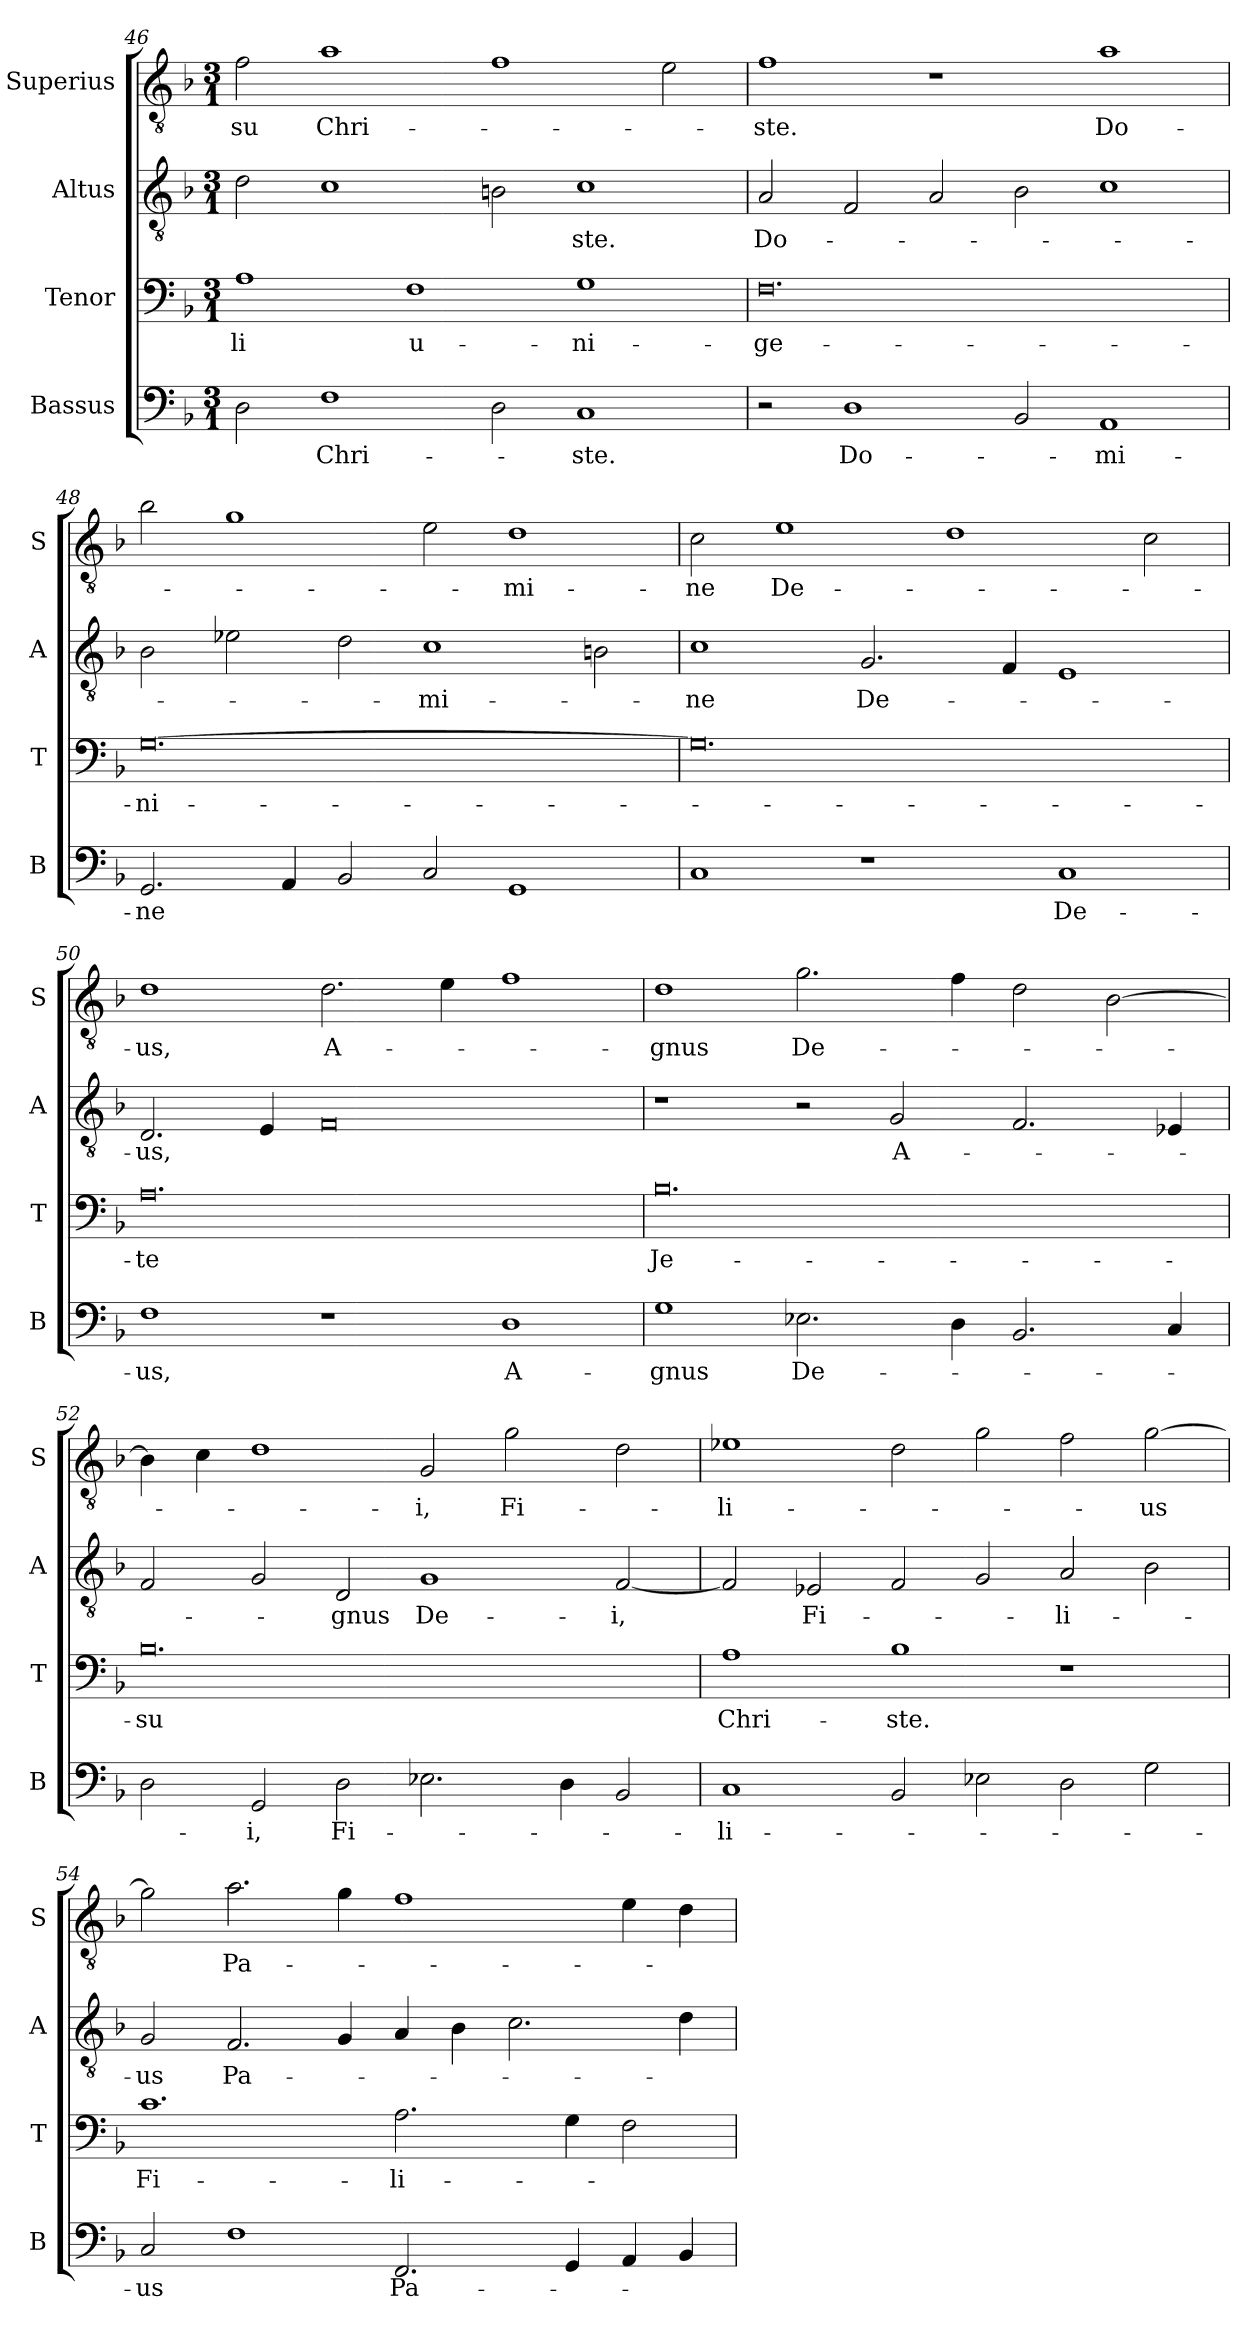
**kern	**text	**kern	**text	**kern	**text	**kern	**text
*part4	*part4	*part3	*part3	*part2	*part2	*part1	*part1
*staff4	*staff4	*staff3	*staff3	*staff2	*staff2	*staff1	*staff1
*I"Bassus	*	*I"Tenor	*	*I"Altus	*	*I"Superius	*
*I'B	*	*I'T	*	*I'A	*	*I'S	*
*clefF4	*	*clefF4	*	*clefGv2	*	*clefGv2	*
*k[b-]	*	*k[b-]	*	*k[b-]	*	*k[b-]	*
*d:	*	*d:	*	*d:	*	*d:	*
*M3/1	*	*M3/1	*	*M3/1	*	*M3/1	*
=46	=46	=46	=46	=46	=46	=46	=46
2D	.	1A	-li	2d	.	2f	-su
1F	Chri-	.	.	1c	.	1a	Chri-
.	.	1F	u-	.	.	.	.
2D	.	.	.	2Bni	.	1f	.
1C	-ste.	1G	-ni-	1c	-ste.	.	.
.	.	.	.	.	.	2e	.
=47	=47	=47	=47	=47	=47	=47	=47
2r	.	0.F	-ge-	2A	Do-	1f	-ste.
1D	Do-	.	.	2F	.	.	.
.	.	.	.	2A	.	1r	.
2BB-	.	.	.	2B-	.	.	.
1AA	-mi-	.	.	1c	.	1a	Do-
=48	=48	=48	=48	=48	=48	=48	=48
2.GG	-ne	[0.G	-ni-	2B-	.	2b-	.
.	.	.	.	2e-X	.	1g	.
4AA	.	.	.	.	.	.	.
2BB-	.	.	.	2d	.	.	.
2C	.	.	.	1c	-mi-	2e	.
1GG	.	.	.	.	.	1d	-mi-
.	.	.	.	2Bn	.	.	.
=49	=49	=49	=49	=49	=49	=49	=49
1C	.	0.G]	.	1c	-ne	2c	-ne
.	.	.	.	.	.	1e	De-
1r	.	.	.	2.G	De-	.	.
.	.	.	.	.	.	1d	.
.	.	.	.	4F	.	.	.
1C	De-	.	.	1E	.	.	.
.	.	.	.	.	.	2c	.
=50	=50	=50	=50	=50	=50	=50	=50
1F	-us,	0.A	-te	2.D	-us,	1d	-us,
.	.	.	.	4E	.	.	.
1r	.	.	.	0F	.	2.d	A-
.	.	.	.	.	.	4e	.
1D	A-	.	.	.	.	1f	.
=51	=51	=51	=51	=51	=51	=51	=51
1G	-gnus	0.B-	Je-	1r	.	1d	-gnus
2.E-X	De-	.	.	2r	.	2.g	De-
.	.	.	.	2G	A-	.	.
4D	.	.	.	.	.	4f	.
2.BB-	.	.	.	2.F	.	2d	.
.	.	.	.	.	.	[2B-	.
4C	.	.	.	4E-X	.	.	.
=52	=52	=52	=52	=52	=52	=52	=52
2D	.	0.B-	-su	2F	.	4B-]	.
.	.	.	.	.	.	4c	.
2GG	-i,	.	.	2G	.	1d	.
2D	Fi-	.	.	2D	-gnus	.	.
2.E-X	.	.	.	1G	De-	2G	-i,
.	.	.	.	.	.	2g	Fi-
4D	.	.	.	.	.	.	.
2BB-	.	.	.	[2F	-i,	2d	.
=53	=53	=53	=53	=53	=53	=53	=53
1C	-li-	1A	Chri-	2F]	.	1e-i	-li-
.	.	.	.	2E-i	Fi-	.	.
2BB-	.	1B-	-ste.	2F	.	2d	.
2E-X	.	.	.	2G	.	2g	.
2D	.	1r	.	2A	-li-	2f	.
2G	.	.	.	2B-	.	[2g	-us
=54	=54	=54	=54	=54	=54	=54	=54
2C	-us	1.c	Fi-	2G	-us	2g]	.
1F	.	.	.	2.F	Pa-	2.a	Pa-
.	.	.	.	4G	.	4g	.
2.FF	Pa-	2.A	-li-	4A	.	1f	.
.	.	.	.	4B-	.	.	.
.	.	.	.	2.c	.	.	.
4GG	.	4G	.	.	.	.	.
4AA	.	2F	.	.	.	4e	.
4BB-	.	.	.	4d	.	4d	.
=	=	=	=	=	=	=	=
*-	*-	*-	*-	*-	*-	*-	*-
